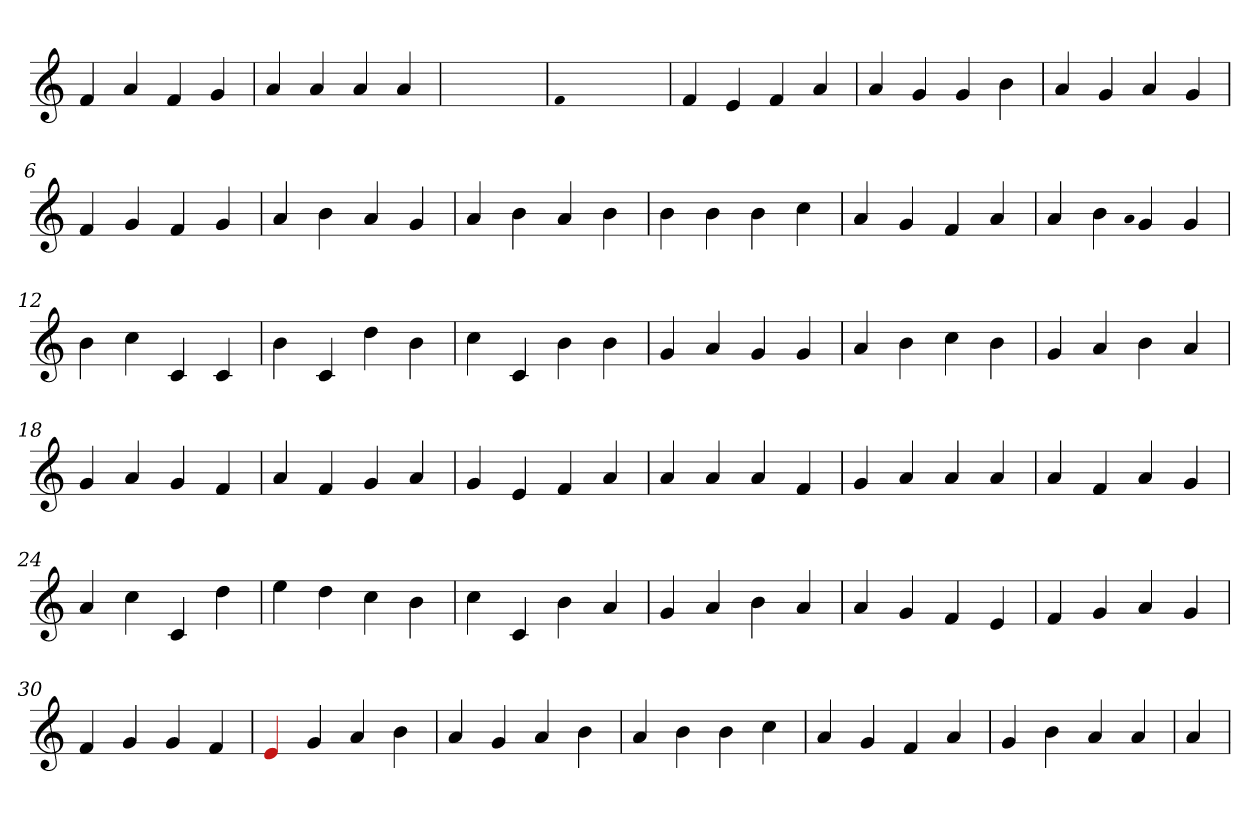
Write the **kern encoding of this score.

**kern
*part1
*staff1
*clefG2
=1
4f
4a
4f
4g
=2
4a
4a
4a
4a
=3
1ryy
=3
qqf
1ryy
=3
4f
4e
4f
4a
=4
4a
4g
4g
4b
=5
4a
4g
4a
4g
=6
4f
4g
4f
4g
=7
4a
4b
4a
4g
=8
4a
4b
4a
4b
=9
4b
4b
4b
4cc
=10
4a
4g
4f
4a
=11
4a
4b
qqa
4g
4g
=12
4b
4cc
4c
4c
=13
4b
4c
4dd
4b
=14
4cc
4c
4b
4b
=15
4g
4a
4g
4g
=16
4a
4b
4cc
4b
=17
4g
4a
4b
4a
=18
4g
4a
4g
4f
=19
4a
4f
4g
4a
=20
4g
4e
4f
4a
=21
4a
4a
4a
4f
=22
4g
4a
4a
4a
=23
4a
4f
4a
4g
=24
4a
4cc
4c
4dd
=25
4ee
4dd
4cc
4b
=26
4cc
4c
4b
4a
=27
4g
4a
4b
4a
=28
4a
4g
4f
4e
=29
4f
4g
4a
4g
=30
4f
4g
4g
4f
=31
4Re
4g
4a
4b
=32
4a
4g
4a
4b
=33
4a
4b
4b
4cc
=34
4a
4g
4f
4a
=35
4g
4b
4a
4a
=36
4a
=
*-
